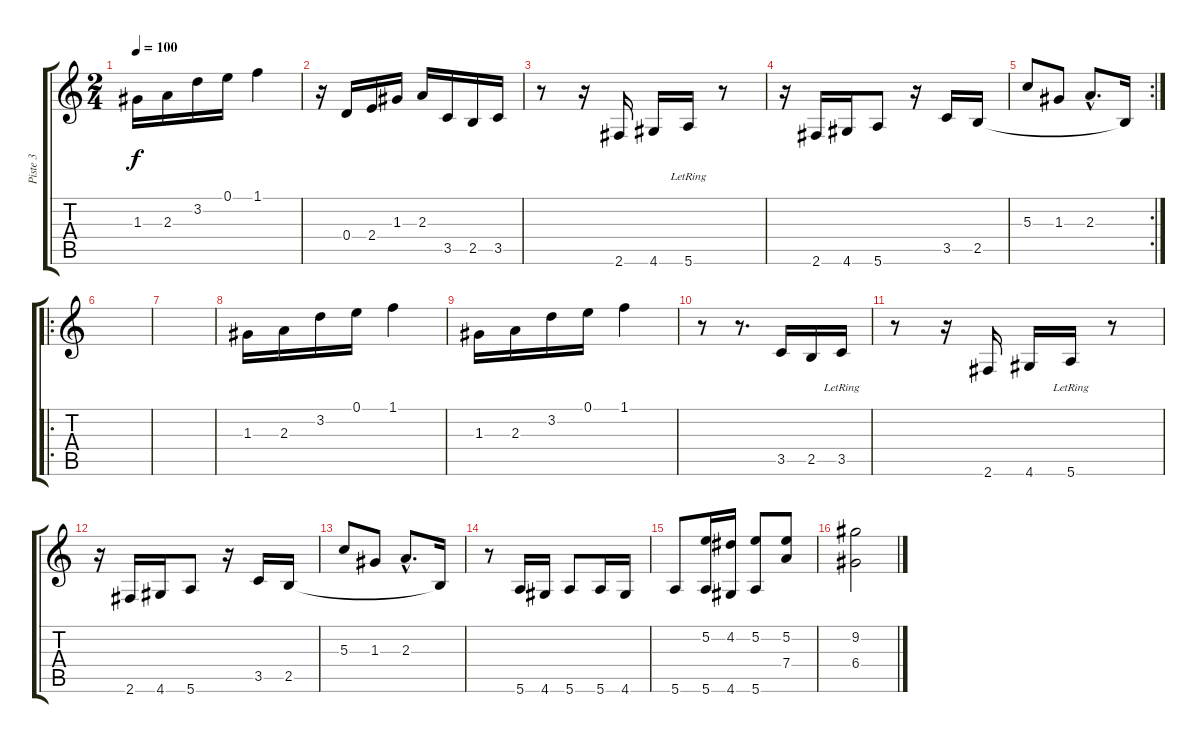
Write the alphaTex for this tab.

\track ("Piste 3" "Piste 3") {instrument acousticguitarnylon}
\staff {score tabs}
\tuning (E4 B3 G3 D3 A2 E2) {hide}
\ts (2 4)
\tempo 100
\clef g2
\ks c
1.3.16{dy f} 2.3.16 3.2.16 0.1.16 1.1.4 |
r.16 0.4.16 2.4.16 1.3.16 2.3.16 3.5.16 2.5.16 3.5.16 |
r.8 r.16 2.6.16 4.6.16 5.6{lr}.16 r.8 |
r.16 2.6.16 4.6.16 5.6.8 r.16 3.5.16 2.5.16 |
\rc 2
5.3.8 1.3.8 2.3{hac}.8{d} 2.5{t}.16 |
\ro
|
|
1.3.16 2.3.16 3.2.16 0.1.16 1.1.4 |
1.3.16 2.3.16 3.2.16 0.1.16 1.1.4 |
r.8 r.8{d} 3.5.16 2.5.16 3.5{lr}.16 |
r.8 r.16 2.6.16 4.6.16 5.6{lr}.16 r.8 |
r.16 2.6.16 4.6.16 5.6.8 r.16 3.5.16 2.5.16 |
5.3.8 1.3.8 2.3{hac}.8{d} 2.5{t}.16 |
r.8 5.6.16 4.6.16 5.6.8 5.6.16 4.6.16 |
5.6.8 (5.2 5.6).16 (4.2 4.6).16 (5.2 5.6).8 (5.2 7.4).8 |
(9.2 6.4).2
